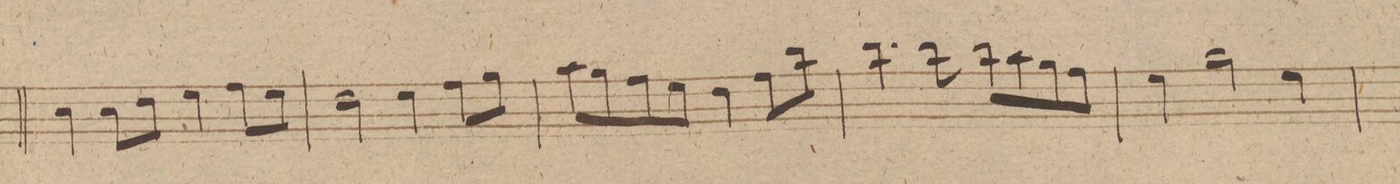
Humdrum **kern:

**kern	**dynam
*I"Flauto 2do	*
*clefG2	*
*k[f#c#g#d#]	*
*met(c)	*
*M4/4	*
4cc#\	.
8cc#\L	.
8dd#\J	.
4ee\	.
8ff#\L	.
8ee\J	.
=263	=263
2dd#\	.
4ee\	.
8ff#\L	.
8gg#\J	.
=264	=264
8aa\L	.
8gg#\	.
8ff#\	.
8ee\J	.
4dd#\	.
8ff#\L	.
8bb\J	.
=265	=265
4.bb\	.
8bb\	.
8bb\L	.
8aa\	.
8gg#\	.
8ff#\J	.
=266	=266
4ee\	.
2gg#\	.
4ff#\	.
=267	=267
*-	*-
